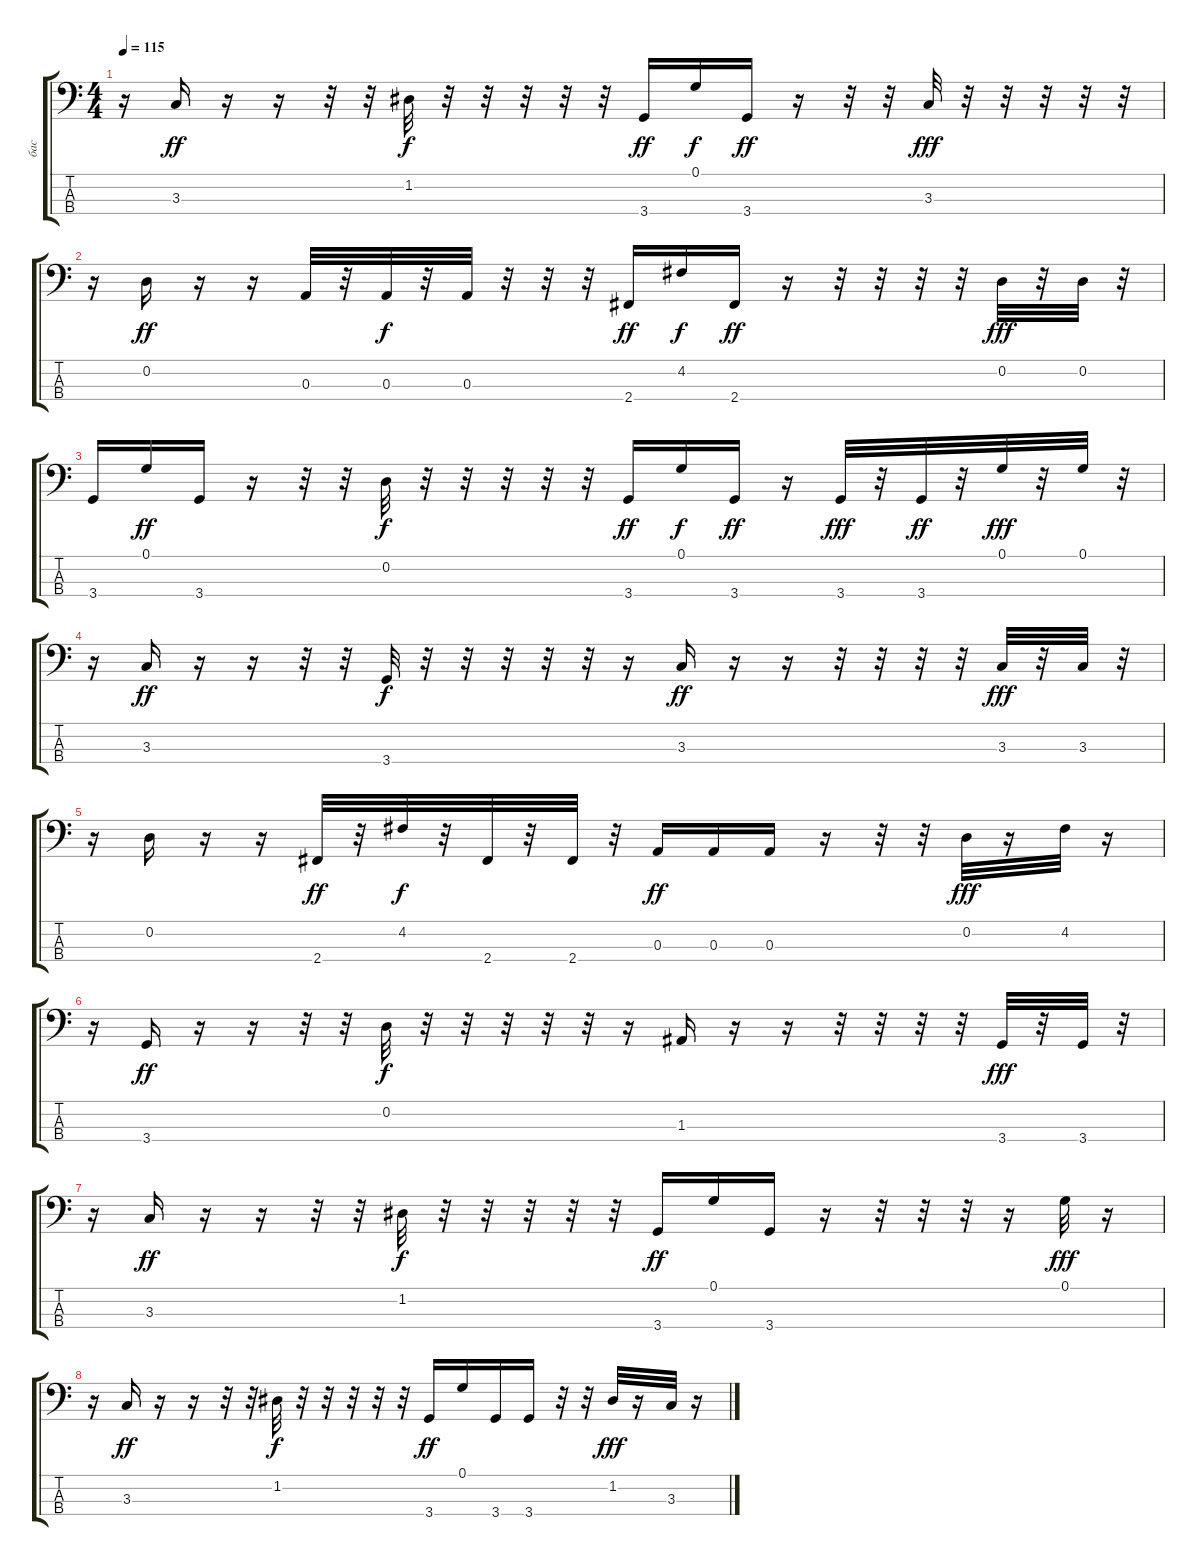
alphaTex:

\track ("бас" "бас") {instrument electricbassfinger}
\staff {score tabs}
\tuning (G2 D2 A1 E1) {hide}
\ts (4 4)
\tempo 115
\clef f4
\ks c
r.16{dy fff} 3.3.16{dy ff} r.16 r.16 r.32 r.32 1.2.32{dy f} r.32 r.32 r.32 r.32 r.32 3.4.16{dy ff} 0.1.16{dy f} 3.4.16{dy ff} r.16 r.32 r.32 3.3.32{dy fff} r.32 r.32 r.32 r.32 r.32 |
r.16 0.2.16{dy ff} r.16 r.16 0.3.32 r.32 0.3.32{dy f} r.32 0.3.32 r.32 r.32 r.32 2.4.16{dy ff} 4.2.16{dy f} 2.4.16{dy ff} r.16 r.32 r.32 r.32 r.32 0.2.32{dy fff} r.32 0.2.32 r.32 |
3.4.16 0.1.16{dy ff} 3.4.16 r.16 r.32 r.32 0.2.32{dy f} r.32 r.32 r.32 r.32 r.32 3.4.16{dy ff} 0.1.16{dy f} 3.4.16{dy ff} r.16 3.4.32{dy fff} r.32 3.4.32{dy ff} r.32 0.1.32{dy fff} r.32 0.1.32 r.32 |
r.16 3.3.16{dy ff} r.16 r.16 r.32 r.32 3.4.32{dy f} r.32 r.32 r.32 r.32 r.32 r.16 3.3.16{dy ff} r.16 r.16 r.32 r.32 r.32 r.32 3.3.32{dy fff} r.32 3.3.32 r.32 |
r.16 0.2.16 r.16 r.16 2.4.32{dy ff} r.32 4.2.32{dy f} r.32 2.4.32 r.32 2.4.32 r.32 0.3.16{dy ff} 0.3.16 0.3.16 r.16 r.32 r.32 0.2.32{dy fff} r.16 4.2.32 r.16 |
r.16 3.4.16{dy ff} r.16 r.16 r.32 r.32 0.2.32{dy f} r.32 r.32 r.32 r.32 r.32 r.16 1.3.16 r.16 r.16 r.32 r.32 r.32 r.32 3.4.32{dy fff} r.32 3.4.32 r.32 |
r.16 3.3.16{dy ff} r.16 r.16 r.32 r.32 1.2.32{dy f} r.32 r.32 r.32 r.32 r.32 3.4.16{dy ff} 0.1.16 3.4.16 r.16 r.32 r.32 r.32 r.16 0.1.32{dy fff} r.16 |
r.16 3.3.16{dy ff} r.16 r.16 r.32 r.32 1.2.32{dy f} r.32 r.32 r.32 r.32 r.32 3.4.16{dy ff} 0.1.16 3.4.16 3.4.16 r.32 r.32 1.2.32{dy fff} r.16 3.3.32 r.16
